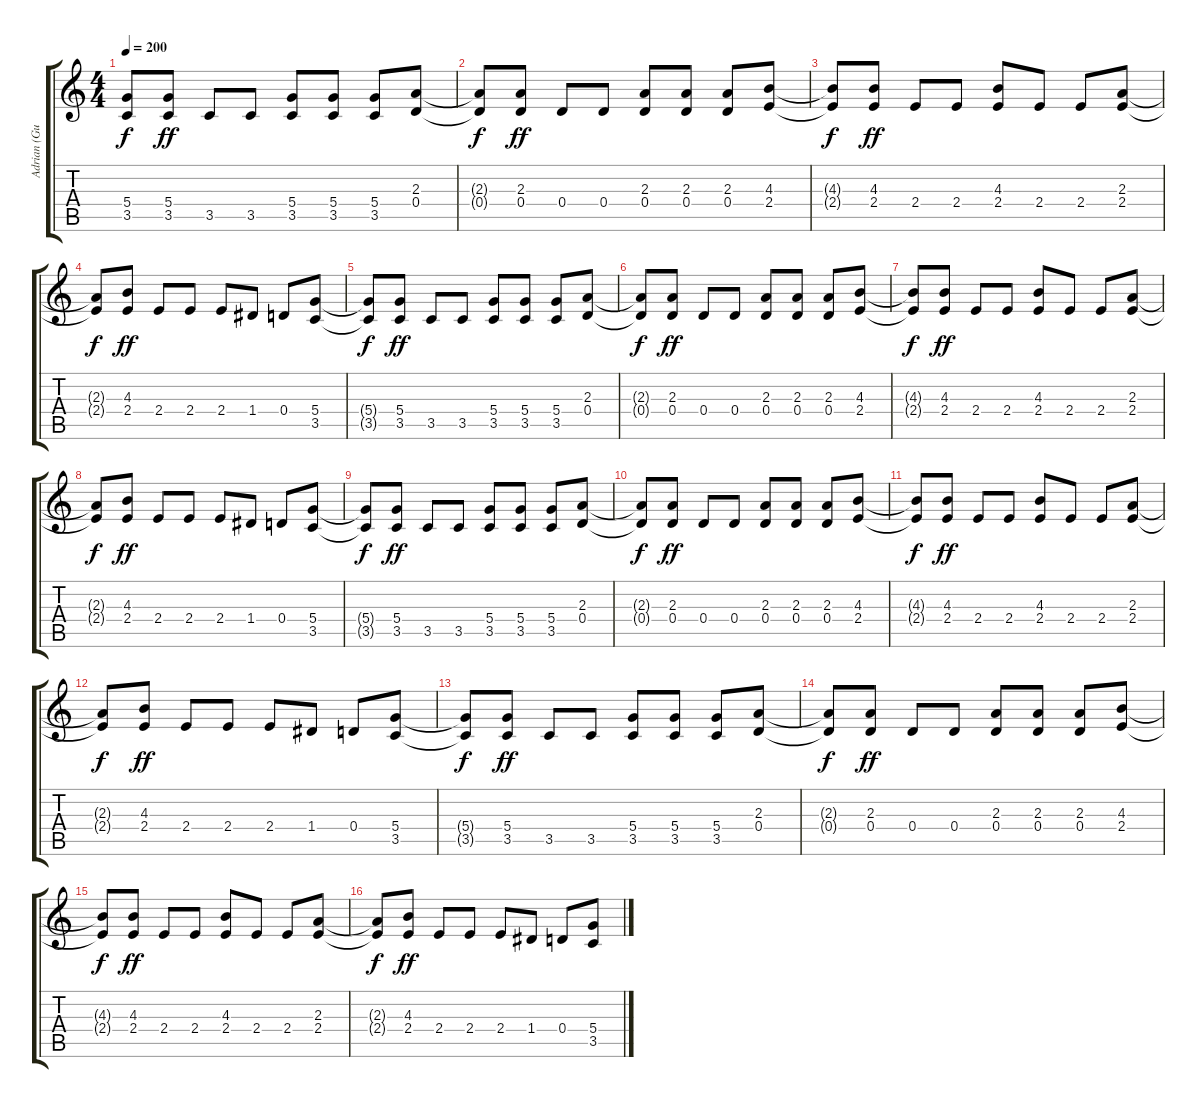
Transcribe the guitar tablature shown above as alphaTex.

\track ("Adrian (Guitar 2)" "Adrian (Gu") {instrument distortionguitar}
\staff {score tabs}
\tuning (E4 B3 G3 D3 A2 E2) {hide}
\ts (4 4)
\tempo 200
\clef g2
\ks c
(5.4{t} 3.5{t}).8{dy f} (5.4 3.5).8{dy ff} 3.5.8 3.5.8 (5.4 3.5).8 (5.4 3.5).8 (5.4 3.5).8 (2.3 0.4).8 |
(2.3{t} 0.4{t}).8{dy f} (2.3 0.4).8{dy ff} 0.4.8 0.4.8 (2.3 0.4).8 (2.3 0.4).8 (2.3 0.4).8 (4.3 2.4).8 |
(4.3{t} 2.4{t}).8{dy f} (4.3 2.4).8{dy ff} 2.4.8 2.4.8 (4.3 2.4).8 2.4.8 2.4.8 (2.3 2.4).8 |
(2.3{t} 2.4{t}).8{dy f} (4.3 2.4).8{dy ff} 2.4.8 2.4.8 2.4.8 1.4.8 0.4.8 (5.4 3.5).8 |
(5.4{t} 3.5{t}).8{dy f} (5.4 3.5).8{dy ff} 3.5.8 3.5.8 (5.4 3.5).8 (5.4 3.5).8 (5.4 3.5).8 (2.3 0.4).8 |
(2.3{t} 0.4{t}).8{dy f} (2.3 0.4).8{dy ff} 0.4.8 0.4.8 (2.3 0.4).8 (2.3 0.4).8 (2.3 0.4).8 (4.3 2.4).8 |
(4.3{t} 2.4{t}).8{dy f} (4.3 2.4).8{dy ff} 2.4.8 2.4.8 (4.3 2.4).8 2.4.8 2.4.8 (2.3 2.4).8 |
(2.3{t} 2.4{t}).8{dy f} (4.3 2.4).8{dy ff} 2.4.8 2.4.8 2.4.8 1.4.8 0.4.8 (5.4 3.5).8 |
(5.4{t} 3.5{t}).8{dy f} (5.4 3.5).8{dy ff} 3.5.8 3.5.8 (5.4 3.5).8 (5.4 3.5).8 (5.4 3.5).8 (2.3 0.4).8 |
(2.3{t} 0.4{t}).8{dy f} (2.3 0.4).8{dy ff} 0.4.8 0.4.8 (2.3 0.4).8 (2.3 0.4).8 (2.3 0.4).8 (4.3 2.4).8 |
(4.3{t} 2.4{t}).8{dy f} (4.3 2.4).8{dy ff} 2.4.8 2.4.8 (4.3 2.4).8 2.4.8 2.4.8 (2.3 2.4).8 |
(2.3{t} 2.4{t}).8{dy f} (4.3 2.4).8{dy ff} 2.4.8 2.4.8 2.4.8 1.4.8 0.4.8 (5.4 3.5).8 |
(5.4{t} 3.5{t}).8{dy f} (5.4 3.5).8{dy ff} 3.5.8 3.5.8 (5.4 3.5).8 (5.4 3.5).8 (5.4 3.5).8 (2.3 0.4).8 |
(2.3{t} 0.4{t}).8{dy f} (2.3 0.4).8{dy ff} 0.4.8 0.4.8 (2.3 0.4).8 (2.3 0.4).8 (2.3 0.4).8 (4.3 2.4).8 |
(4.3{t} 2.4{t}).8{dy f} (4.3 2.4).8{dy ff} 2.4.8 2.4.8 (4.3 2.4).8 2.4.8 2.4.8 (2.3 2.4).8 |
(2.3{t} 2.4{t}).8{dy f} (4.3 2.4).8{dy ff} 2.4.8 2.4.8 2.4.8 1.4.8 0.4.8 (5.4 3.5).8
